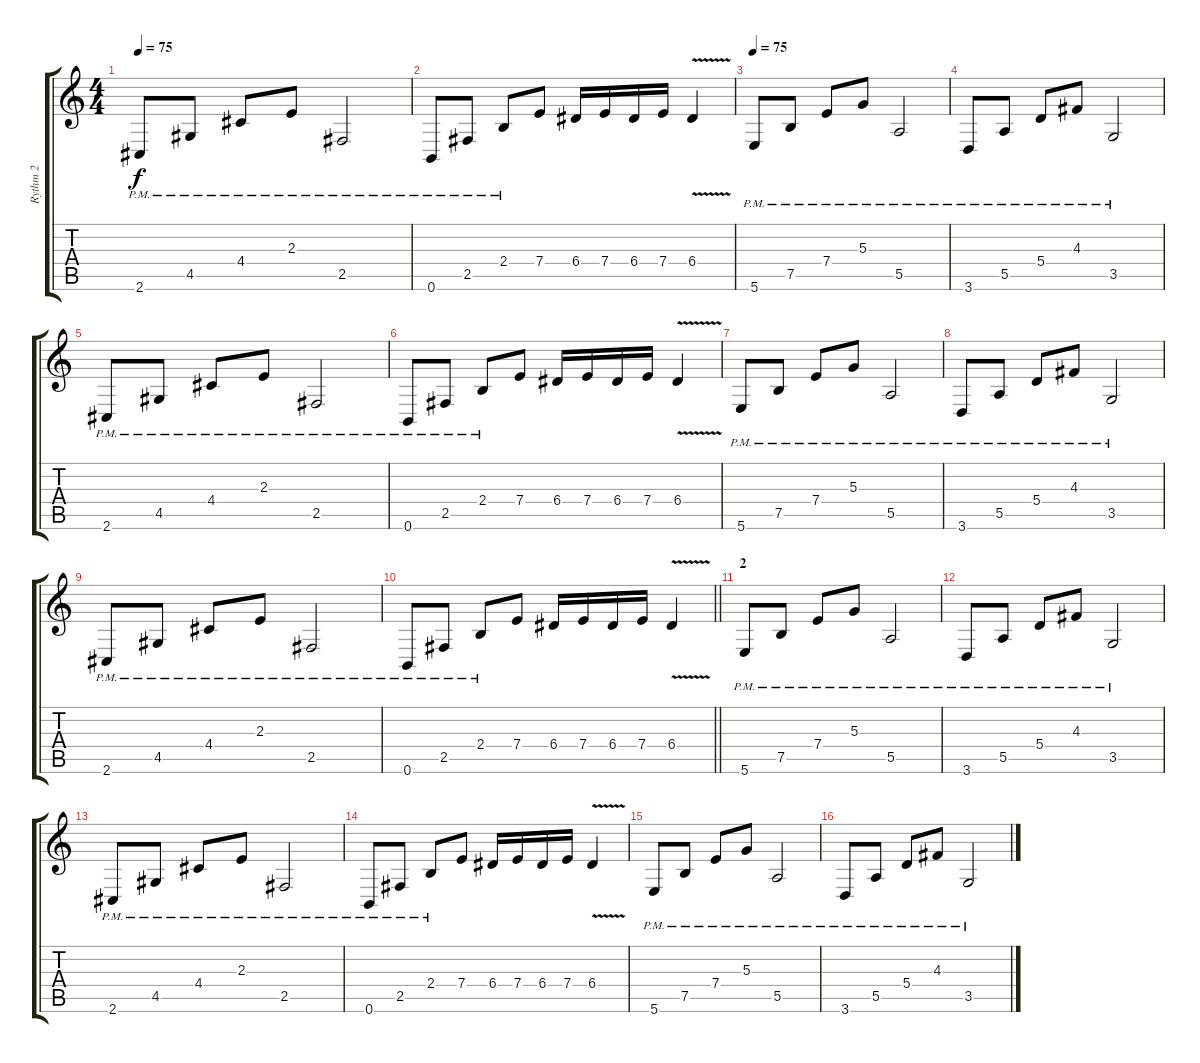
\track ("Rythm 2" "Rythm 2") {instrument distortionguitar}
\staff {score tabs}
\tuning (B3 Gb3 D3 A2 E2 B1) {hide}
\ts (4 4)
\tempo 75
\clef g2
\ks c
2.6{pm}.8{dy f} 4.5{pm}.8 4.4{pm}.8 2.3{pm}.8 2.5{pm}.2 |
0.6{pm}.8 2.5{pm}.8 2.4{pm}.8 7.4.8 6.4.16 7.4.16 6.4.16 7.4.16 6.4{v}.4 |
\tempo 75
5.6{pm}.8 7.5{pm}.8 7.4{pm}.8 5.3{pm}.8 5.5{pm}.2 |
3.6{pm}.8 5.5{pm}.8 5.4{pm}.8 4.3{pm}.8 3.5{pm}.2 |
2.6{pm}.8 4.5{pm}.8 4.4{pm}.8 2.3{pm}.8 2.5{pm}.2 |
0.6{pm}.8 2.5{pm}.8 2.4{pm}.8 7.4.8 6.4.16 7.4.16 6.4.16 7.4.16 6.4{v}.4 |
5.6{pm}.8 7.5{pm}.8 7.4{pm}.8 5.3{pm}.8 5.5{pm}.2 |
3.6{pm}.8 5.5{pm}.8 5.4{pm}.8 4.3{pm}.8 3.5{pm}.2 |
2.6{pm}.8 4.5{pm}.8 4.4{pm}.8 2.3{pm}.8 2.5{pm}.2 |
\barLineRight lightlight
0.6{pm}.8 2.5{pm}.8 2.4{pm}.8 7.4.8 6.4.16 7.4.16 6.4.16 7.4.16 6.4{v}.4 |
\section ("" "2")
5.6{pm}.8 7.5{pm}.8 7.4{pm}.8 5.3{pm}.8 5.5{pm}.2 |
3.6{pm}.8 5.5{pm}.8 5.4{pm}.8 4.3{pm}.8 3.5{pm}.2 |
2.6{pm}.8 4.5{pm}.8 4.4{pm}.8 2.3{pm}.8 2.5{pm}.2 |
0.6{pm}.8 2.5{pm}.8 2.4{pm}.8 7.4.8 6.4.16 7.4.16 6.4.16 7.4.16 6.4{v}.4 |
5.6{pm}.8 7.5{pm}.8 7.4{pm}.8 5.3{pm}.8 5.5{pm}.2 |
3.6{pm}.8 5.5{pm}.8 5.4{pm}.8 4.3{pm}.8 3.5{pm}.2
